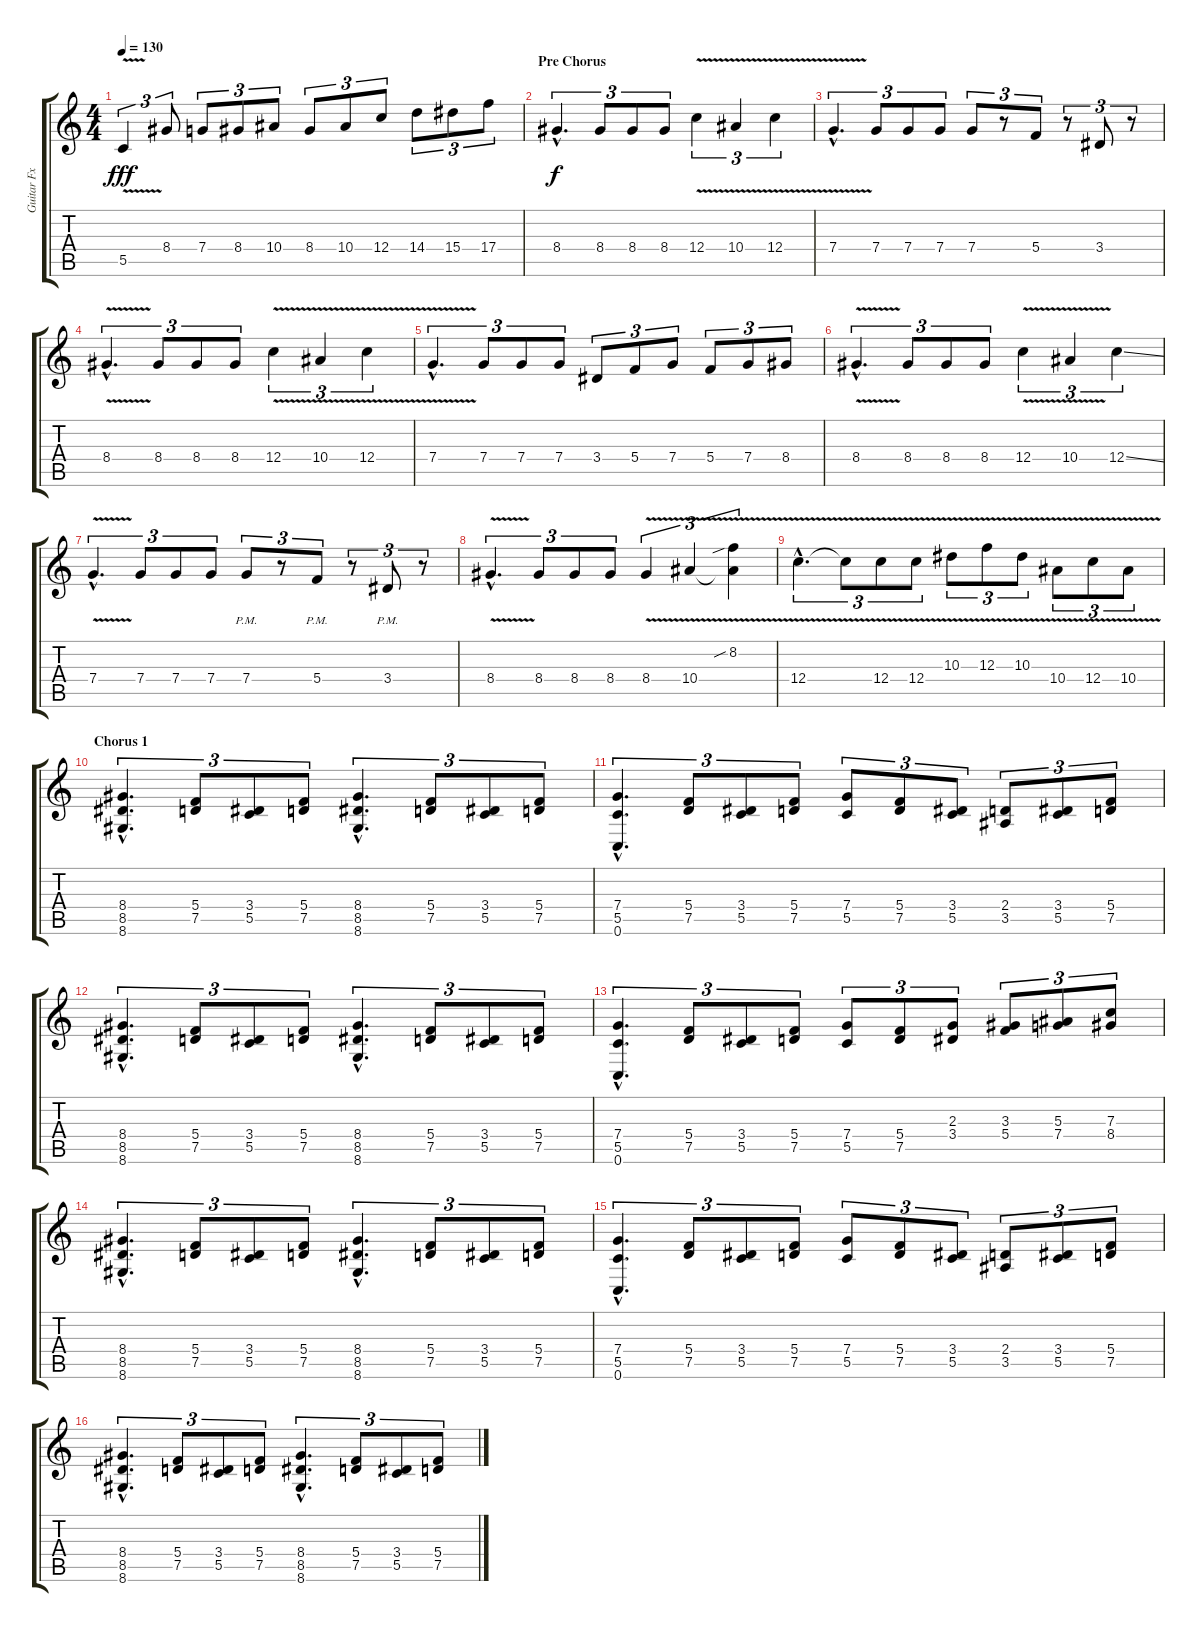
\track ("Guitar Fx" "Guitar Fx") {instrument overdrivenguitar}
\staff {score tabs}
\tuning (D4 A3 F3 C3 G2 C2) {hide}
\ts (4 4)
\tempo 130
\clef g2
\ks c
5.5{v}.4{tu (3 2) dy fff} 8.4.8{tu (3 2)} 7.4.8{tu (3 2)} 8.4.8{tu (3 2)} 10.4.8{tu (3 2)} 8.4.8{tu (3 2)} 10.4.8{tu (3 2)} 12.4.8{tu (3 2)} 14.4.8{tu (3 2)} 15.4.8{tu (3 2)} 17.4.8{tu (3 2)} |
\section ("" "Pre Chorus")
8.4{hac}.4{d tu (3 2) dy f} 8.4.8{tu (3 2)} 8.4.8{tu (3 2)} 8.4.8{tu (3 2)} 12.4{v}.4{tu (3 2)} 10.4{v}.4{tu (3 2)} 12.4{v}.4{tu (3 2)} |
7.4{v hac}.4{d tu (3 2)} 7.4.8{tu (3 2)} 7.4.8{tu (3 2)} 7.4.8{tu (3 2)} 7.4.8{tu (3 2)} r.8{tu (3 2)} 5.4.8{tu (3 2)} r.8{tu (3 2)} 3.4.8{tu (3 2)} r.8{tu (3 2)} |
8.4{v hac}.4{d tu (3 2)} 8.4.8{tu (3 2)} 8.4.8{tu (3 2)} 8.4.8{tu (3 2)} 12.4{v}.4{tu (3 2)} 10.4{v}.4{tu (3 2)} 12.4{v}.4{tu (3 2)} |
7.4{v hac}.4{d tu (3 2)} 7.4.8{tu (3 2)} 7.4.8{tu (3 2)} 7.4.8{tu (3 2)} 3.4.8{tu (3 2)} 5.4.8{tu (3 2)} 7.4.8{tu (3 2)} 5.4.8{tu (3 2)} 7.4.8{tu (3 2)} 8.4.8{tu (3 2)} |
8.4{v hac}.4{d tu (3 2)} 8.4.8{tu (3 2)} 8.4.8{tu (3 2)} 8.4.8{tu (3 2)} 12.4{v}.4{tu (3 2)} 10.4{v}.4{tu (3 2)} 12.4{ss}.4{tu (3 2)} |
7.4{v hac}.4{d tu (3 2)} 7.4.8{tu (3 2)} 7.4.8{tu (3 2)} 7.4.8{tu (3 2)} 7.4{pm}.8{tu (3 2)} r.8{tu (3 2)} 5.4{pm}.8{tu (3 2)} r.8{tu (3 2)} 3.4{pm}.8{tu (3 2)} r.8{tu (3 2)} |
8.4{v hac}.4{d tu (3 2)} 8.4.8{tu (3 2)} 8.4.8{tu (3 2)} 8.4.8{tu (3 2)} 8.4{v}.4{tu (3 2)} 10.4{v}.4{tu (3 2)} (8.2{sib} 10.4{t}).4{tu (3 2)} |
12.4{v hac}.4{d tu (3 2)} 12.4{t}.8{tu (3 2)} 12.4{v}.8{tu (3 2)} 12.4{v}.8{tu (3 2)} 10.3{v}.8{tu (3 2)} 12.3{v}.8{tu (3 2)} 10.3{v}.8{tu (3 2)} 10.4{v}.8{tu (3 2)} 12.4{v}.8{tu (3 2)} 10.4{v}.8{tu (3 2)} |
\section ("" "Chorus 1")
(8.4{hac} 8.5{hac} 8.6{hac}).4{d tu (3 2)} (5.4 7.5).8{tu (3 2)} (3.4 5.5).8{tu (3 2)} (5.4 7.5).8{tu (3 2)} (8.4{hac} 8.5{hac} 8.6{hac}).4{d tu (3 2)} (5.4 7.5).8{tu (3 2)} (3.4 5.5).8{tu (3 2)} (5.4 7.5).8{tu (3 2)} |
(7.4{hac} 5.5{hac} 0.6{hac}).4{d tu (3 2)} (5.4 7.5).8{tu (3 2)} (3.4 5.5).8{tu (3 2)} (5.4 7.5).8{tu (3 2)} (7.4 5.5).8{tu (3 2)} (5.4 7.5).8{tu (3 2)} (3.4 5.5).8{tu (3 2)} (2.4 3.5).8{tu (3 2)} (3.4 5.5).8{tu (3 2)} (5.4 7.5).8{tu (3 2)} |
(8.4{hac} 8.5{hac} 8.6{hac}).4{d tu (3 2)} (5.4 7.5).8{tu (3 2)} (3.4 5.5).8{tu (3 2)} (5.4 7.5).8{tu (3 2)} (8.4{hac} 8.5{hac} 8.6{hac}).4{d tu (3 2)} (5.4 7.5).8{tu (3 2)} (3.4 5.5).8{tu (3 2)} (5.4 7.5).8{tu (3 2)} |
(7.4{hac} 5.5{hac} 0.6{hac}).4{d tu (3 2)} (5.4 7.5).8{tu (3 2)} (3.4 5.5).8{tu (3 2)} (5.4 7.5).8{tu (3 2)} (7.4 5.5).8{tu (3 2)} (5.4 7.5).8{tu (3 2)} (2.3 3.4).8{tu (3 2)} (3.3 5.4).8{tu (3 2)} (5.3 7.4).8{tu (3 2)} (7.3 8.4).8{tu (3 2)} |
(8.4{hac} 8.5{hac} 8.6{hac}).4{d tu (3 2)} (5.4 7.5).8{tu (3 2)} (3.4 5.5).8{tu (3 2)} (5.4 7.5).8{tu (3 2)} (8.4{hac} 8.5{hac} 8.6{hac}).4{d tu (3 2)} (5.4 7.5).8{tu (3 2)} (3.4 5.5).8{tu (3 2)} (5.4 7.5).8{tu (3 2)} |
(7.4{hac} 5.5{hac} 0.6{hac}).4{d tu (3 2)} (5.4 7.5).8{tu (3 2)} (3.4 5.5).8{tu (3 2)} (5.4 7.5).8{tu (3 2)} (7.4 5.5).8{tu (3 2)} (5.4 7.5).8{tu (3 2)} (3.4 5.5).8{tu (3 2)} (2.4 3.5).8{tu (3 2)} (3.4 5.5).8{tu (3 2)} (5.4 7.5).8{tu (3 2)} |
(8.4{hac} 8.5{hac} 8.6{hac}).4{d tu (3 2)} (5.4 7.5).8{tu (3 2)} (3.4 5.5).8{tu (3 2)} (5.4 7.5).8{tu (3 2)} (8.4{hac} 8.5{hac} 8.6{hac}).4{d tu (3 2)} (5.4 7.5).8{tu (3 2)} (3.4 5.5).8{tu (3 2)} (5.4 7.5).8{tu (3 2)}
